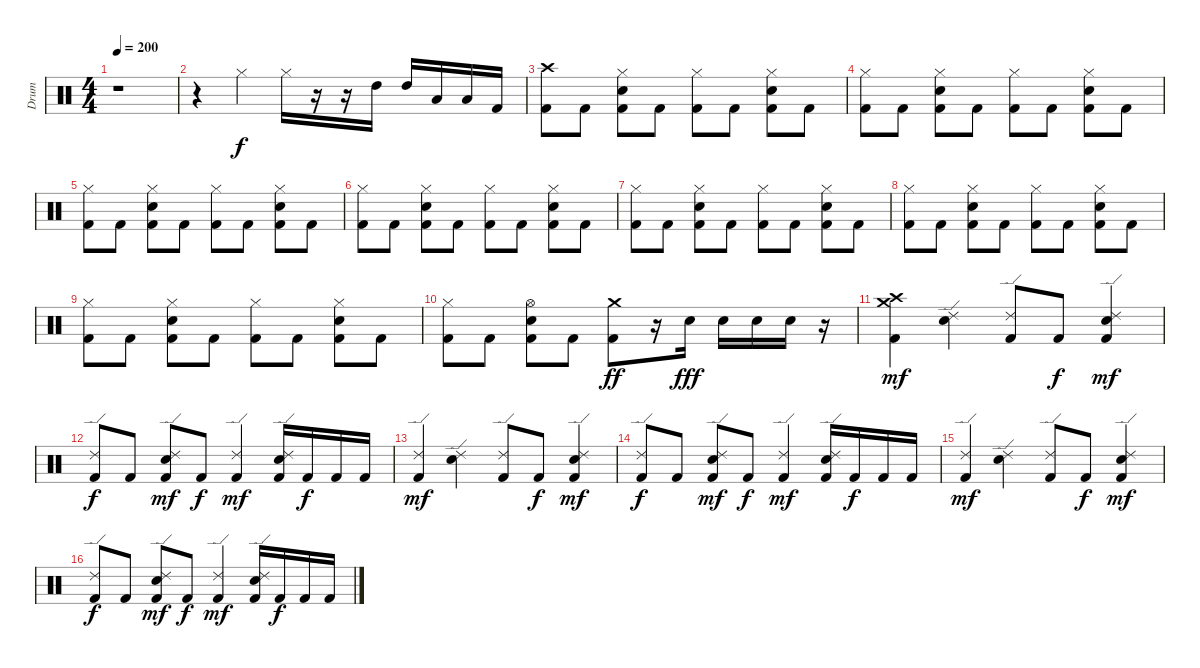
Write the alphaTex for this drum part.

\track ("Drum" "Drum") {instrument percussion}
\staff {score}
\articulation defaults
\ts (4 4)
\tempo 200
\clef neutral
\ks c
r.1{dy fff} |
r.4 "Hi-Hat (closed)".4{dy f} "Hi-Hat (closed)".16 r.16 r.16 "High Tom (hit)".16 "High Tom (hit)".16 "Low Tom (hit)".16 "Low Tom (hit)".16 "Kick (hit) 2".16 |
("Crash high (hit)" "Kick (hit) 2").8 "Kick (hit) 2".8 ("Hi-Hat (closed)" "Snare (hit) 2" "Kick (hit) 2").8 "Kick (hit) 2".8 ("Hi-Hat (closed)" "Kick (hit) 2").8 "Kick (hit) 2".8 ("Hi-Hat (closed)" "Snare (hit) 2" "Kick (hit) 2").8 "Kick (hit) 2".8 |
("Hi-Hat (closed)" "Kick (hit) 2").8 "Kick (hit) 2".8 ("Hi-Hat (closed)" "Snare (hit) 2" "Kick (hit) 2").8 "Kick (hit) 2".8 ("Hi-Hat (closed)" "Kick (hit) 2").8 "Kick (hit) 2".8 ("Hi-Hat (closed)" "Snare (hit) 2" "Kick (hit) 2").8 "Kick (hit) 2".8 |
("Hi-Hat (closed)" "Kick (hit) 2").8 "Kick (hit) 2".8 ("Hi-Hat (closed)" "Snare (hit) 2" "Kick (hit) 2").8 "Kick (hit) 2".8 ("Hi-Hat (closed)" "Kick (hit) 2").8 "Kick (hit) 2".8 ("Hi-Hat (closed)" "Snare (hit) 2" "Kick (hit) 2").8 "Kick (hit) 2".8 |
("Hi-Hat (closed)" "Kick (hit) 2").8 "Kick (hit) 2".8 ("Hi-Hat (closed)" "Snare (hit) 2" "Kick (hit) 2").8 "Kick (hit) 2".8 ("Hi-Hat (closed)" "Kick (hit) 2").8 "Kick (hit) 2".8 ("Hi-Hat (closed)" "Snare (hit) 2" "Kick (hit) 2").8 "Kick (hit) 2".8 |
("Hi-Hat (closed)" "Kick (hit) 2").8 "Kick (hit) 2".8 ("Hi-Hat (closed)" "Snare (hit) 2" "Kick (hit) 2").8 "Kick (hit) 2".8 ("Hi-Hat (closed)" "Kick (hit) 2").8 "Kick (hit) 2".8 ("Hi-Hat (closed)" "Snare (hit) 2" "Kick (hit) 2").8 "Kick (hit) 2".8 |
("Hi-Hat (closed)" "Kick (hit) 2").8 "Kick (hit) 2".8 ("Hi-Hat (closed)" "Snare (hit) 2" "Kick (hit) 2").8 "Kick (hit) 2".8 ("Hi-Hat (closed)" "Kick (hit) 2").8 "Kick (hit) 2".8 ("Hi-Hat (closed)" "Snare (hit) 2" "Kick (hit) 2").8 "Kick (hit) 2".8 |
("Hi-Hat (closed)" "Kick (hit) 2").8 "Kick (hit) 2".8 ("Hi-Hat (closed)" "Snare (hit) 2" "Kick (hit) 2").8 "Kick (hit) 2".8 ("Hi-Hat (closed)" "Kick (hit) 2").8 "Kick (hit) 2".8 ("Hi-Hat (closed)" "Snare (hit) 2" "Kick (hit) 2").8 "Kick (hit) 2".8 |
("Hi-Hat (closed)" "Kick (hit) 2").8 "Kick (hit) 2".8 ("Hi-Hat (open)" "Snare (hit) 2" "Kick (hit) 2").8 "Kick (hit) 2".8 ("Crash medium (hit)" "Kick (hit) 2").8{dy ff} r.16 "Snare (hit) 2".16{dy fff} "Snare (hit) 2".16 "Snare (hit) 2".16 "Snare (hit) 2".16 r.16 |
("Crash high (hit)" "Crash medium (hit)" "Kick (hit) 2").4{dy mf} ("Ride (edge) 2" "Snare (hit) 2").4 ("Ride (edge) 2" "Kick (hit) 2").8 "Kick (hit) 2".8{dy f} ("Ride (edge) 2" "Snare (hit) 2" "Kick (hit) 2").4{dy mf} |
("Ride (edge) 2" "Kick (hit) 2").8{dy f} "Kick (hit) 2".8 ("Ride (edge) 2" "Snare (hit) 2" "Kick (hit) 2").8{dy mf} "Kick (hit) 2".8{dy f} ("Ride (edge) 2" "Kick (hit) 2").4{dy mf} ("Ride (edge) 2" "Snare (hit) 2" "Kick (hit) 2").16 "Kick (hit) 2".16{dy f} "Kick (hit) 2".16 "Kick (hit) 2".16 |
("Ride (edge) 2" "Kick (hit) 2").4{dy mf} ("Ride (edge) 2" "Snare (hit) 2").4 ("Ride (edge) 2" "Kick (hit) 2").8 "Kick (hit) 2".8{dy f} ("Ride (edge) 2" "Snare (hit) 2" "Kick (hit) 2").4{dy mf} |
("Ride (edge) 2" "Kick (hit) 2").8{dy f} "Kick (hit) 2".8 ("Ride (edge) 2" "Snare (hit) 2" "Kick (hit) 2").8{dy mf} "Kick (hit) 2".8{dy f} ("Ride (edge) 2" "Kick (hit) 2").4{dy mf} ("Ride (edge) 2" "Snare (hit) 2" "Kick (hit) 2").16 "Kick (hit) 2".16{dy f} "Kick (hit) 2".16 "Kick (hit) 2".16 |
("Ride (edge) 2" "Kick (hit) 2").4{dy mf} ("Ride (edge) 2" "Snare (hit) 2").4 ("Ride (edge) 2" "Kick (hit) 2").8 "Kick (hit) 2".8{dy f} ("Ride (edge) 2" "Snare (hit) 2" "Kick (hit) 2").4{dy mf} |
("Ride (edge) 2" "Kick (hit) 2").8{dy f} "Kick (hit) 2".8 ("Ride (edge) 2" "Snare (hit) 2" "Kick (hit) 2").8{dy mf} "Kick (hit) 2".8{dy f} ("Ride (edge) 2" "Kick (hit) 2").4{dy mf} ("Ride (edge) 2" "Snare (hit) 2" "Kick (hit) 2").16 "Kick (hit) 2".16{dy f} "Kick (hit) 2".16 "Kick (hit) 2".16
